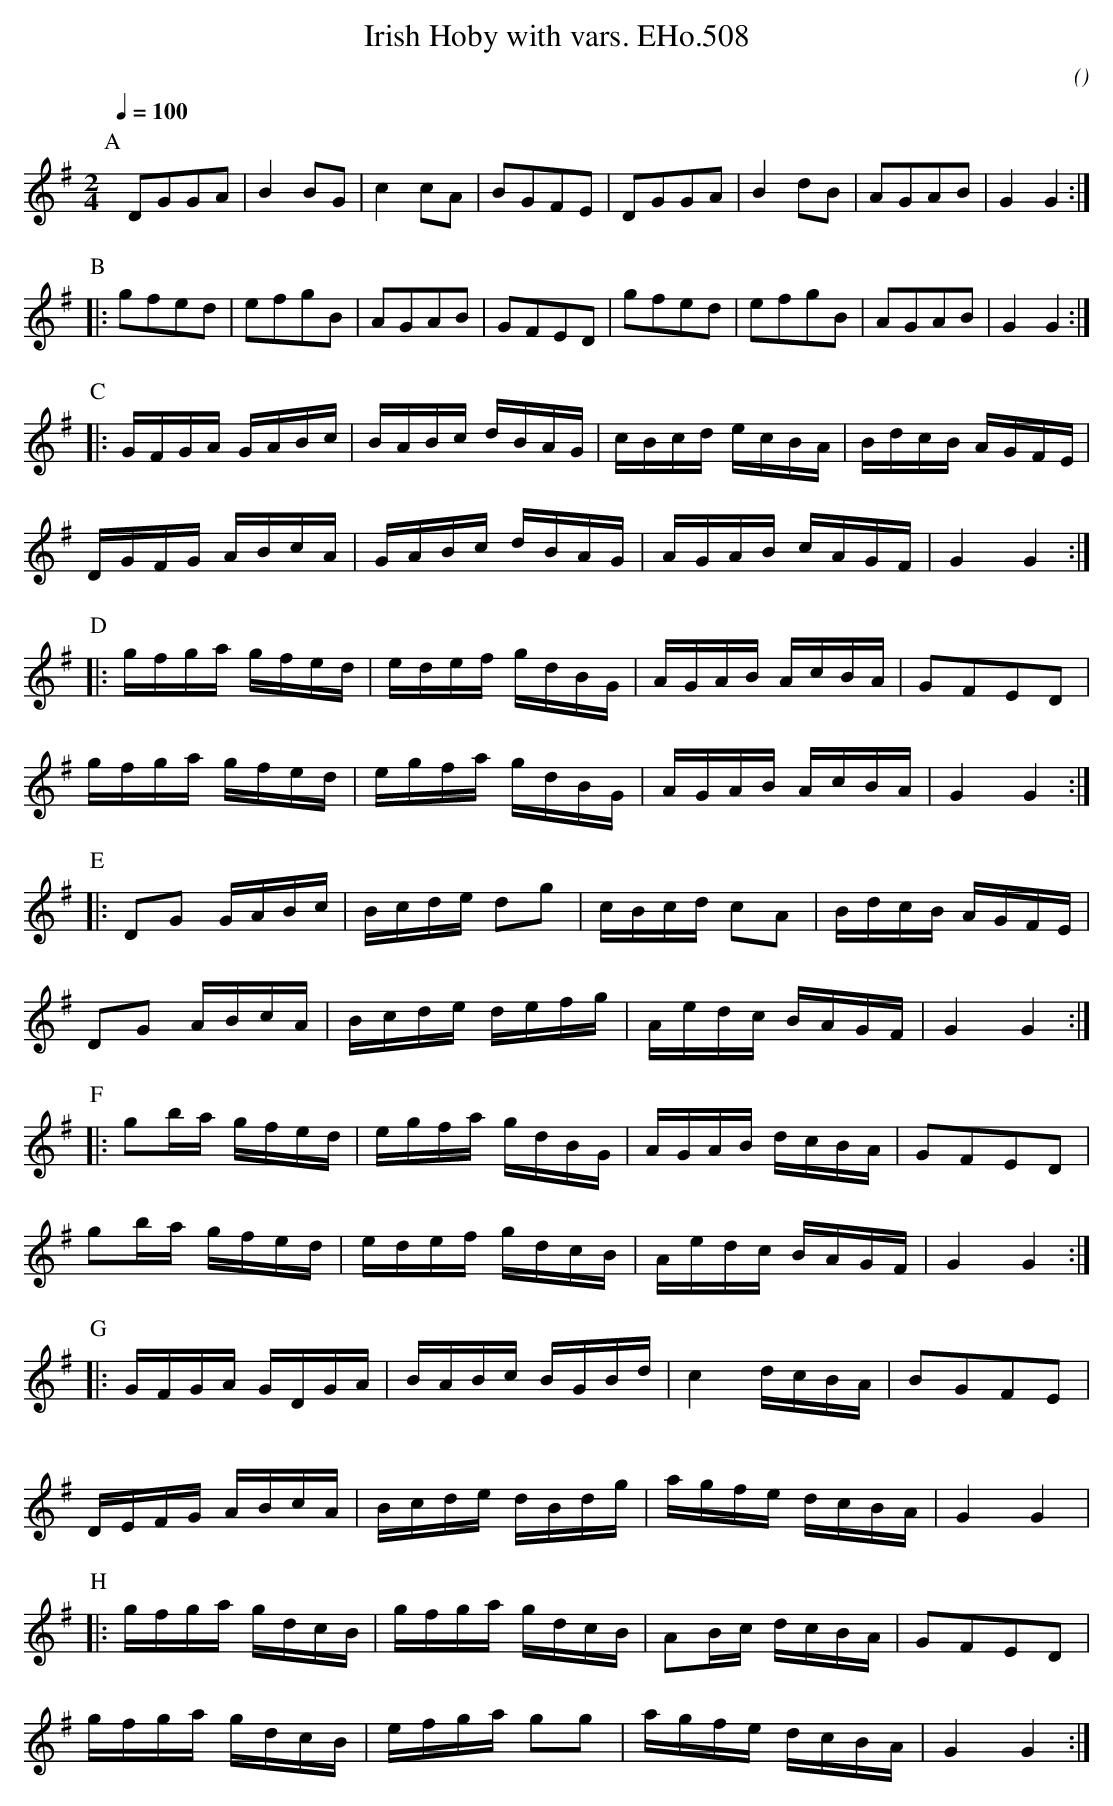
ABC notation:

X:1
T:Irish Hoby with vars. EHo.508
M:2/4
L:1/16
Q:1/4=100
C:
O:
K:G
P:A
yD2G2G2A2 | B4B2G2 | c4c2A2 | B2G2F2E2 |\
D2G2G2A2 | B4d2B2 | A2G2A2B2 | G4G4 :|
P:B
|:g2f2e2d2 | e2f2g2B2 | A2G2A2B2 | G2F2E2D2 |\
g2f2e2d2 | e2f2g2B2 | A2G2A2B2 | G4G4 :|
P:C
|:GFGA GABc | BABc dBAG | cBcd ecBA | BdcB AGFE |
DGFG ABcA | GABc dBAG | AGAB cAGF | G4G4 :|
P:D
|:gfga gfed | edef gdBG | AGAB AcBA | G2F2E2D2 |
gfga gfed | egfa gdBG | AGAB AcBA | G4G4 :|
P:E
|: D2G2 GABc | Bcde d2g2 | cBcd c2A2 | BdcB AGFE |
D2G2 ABcA | Bcde defg | Aedc BAGF | G4G4 :|
P:F
|:g2ba gfed | egfa gdBG | AGAB dcBA | G2F2E2D2 |
g2ba gfed | edef gdcB | Aedc BAGF | G4G4 :|
P:G
|:GFGA GDGA | BABc BGBd | c4 dcBA | B2G2F2E2 |
DEFG ABcA | Bcde dBdg | agfe dcBA | G4G4 |
P:H
|: gfga gdcB | gfga gdcB | A2Bc dcBA | G2F2E2D2 |
gfga gdcB | efga g2g2 | agfe dcBA | G4G4 :|
